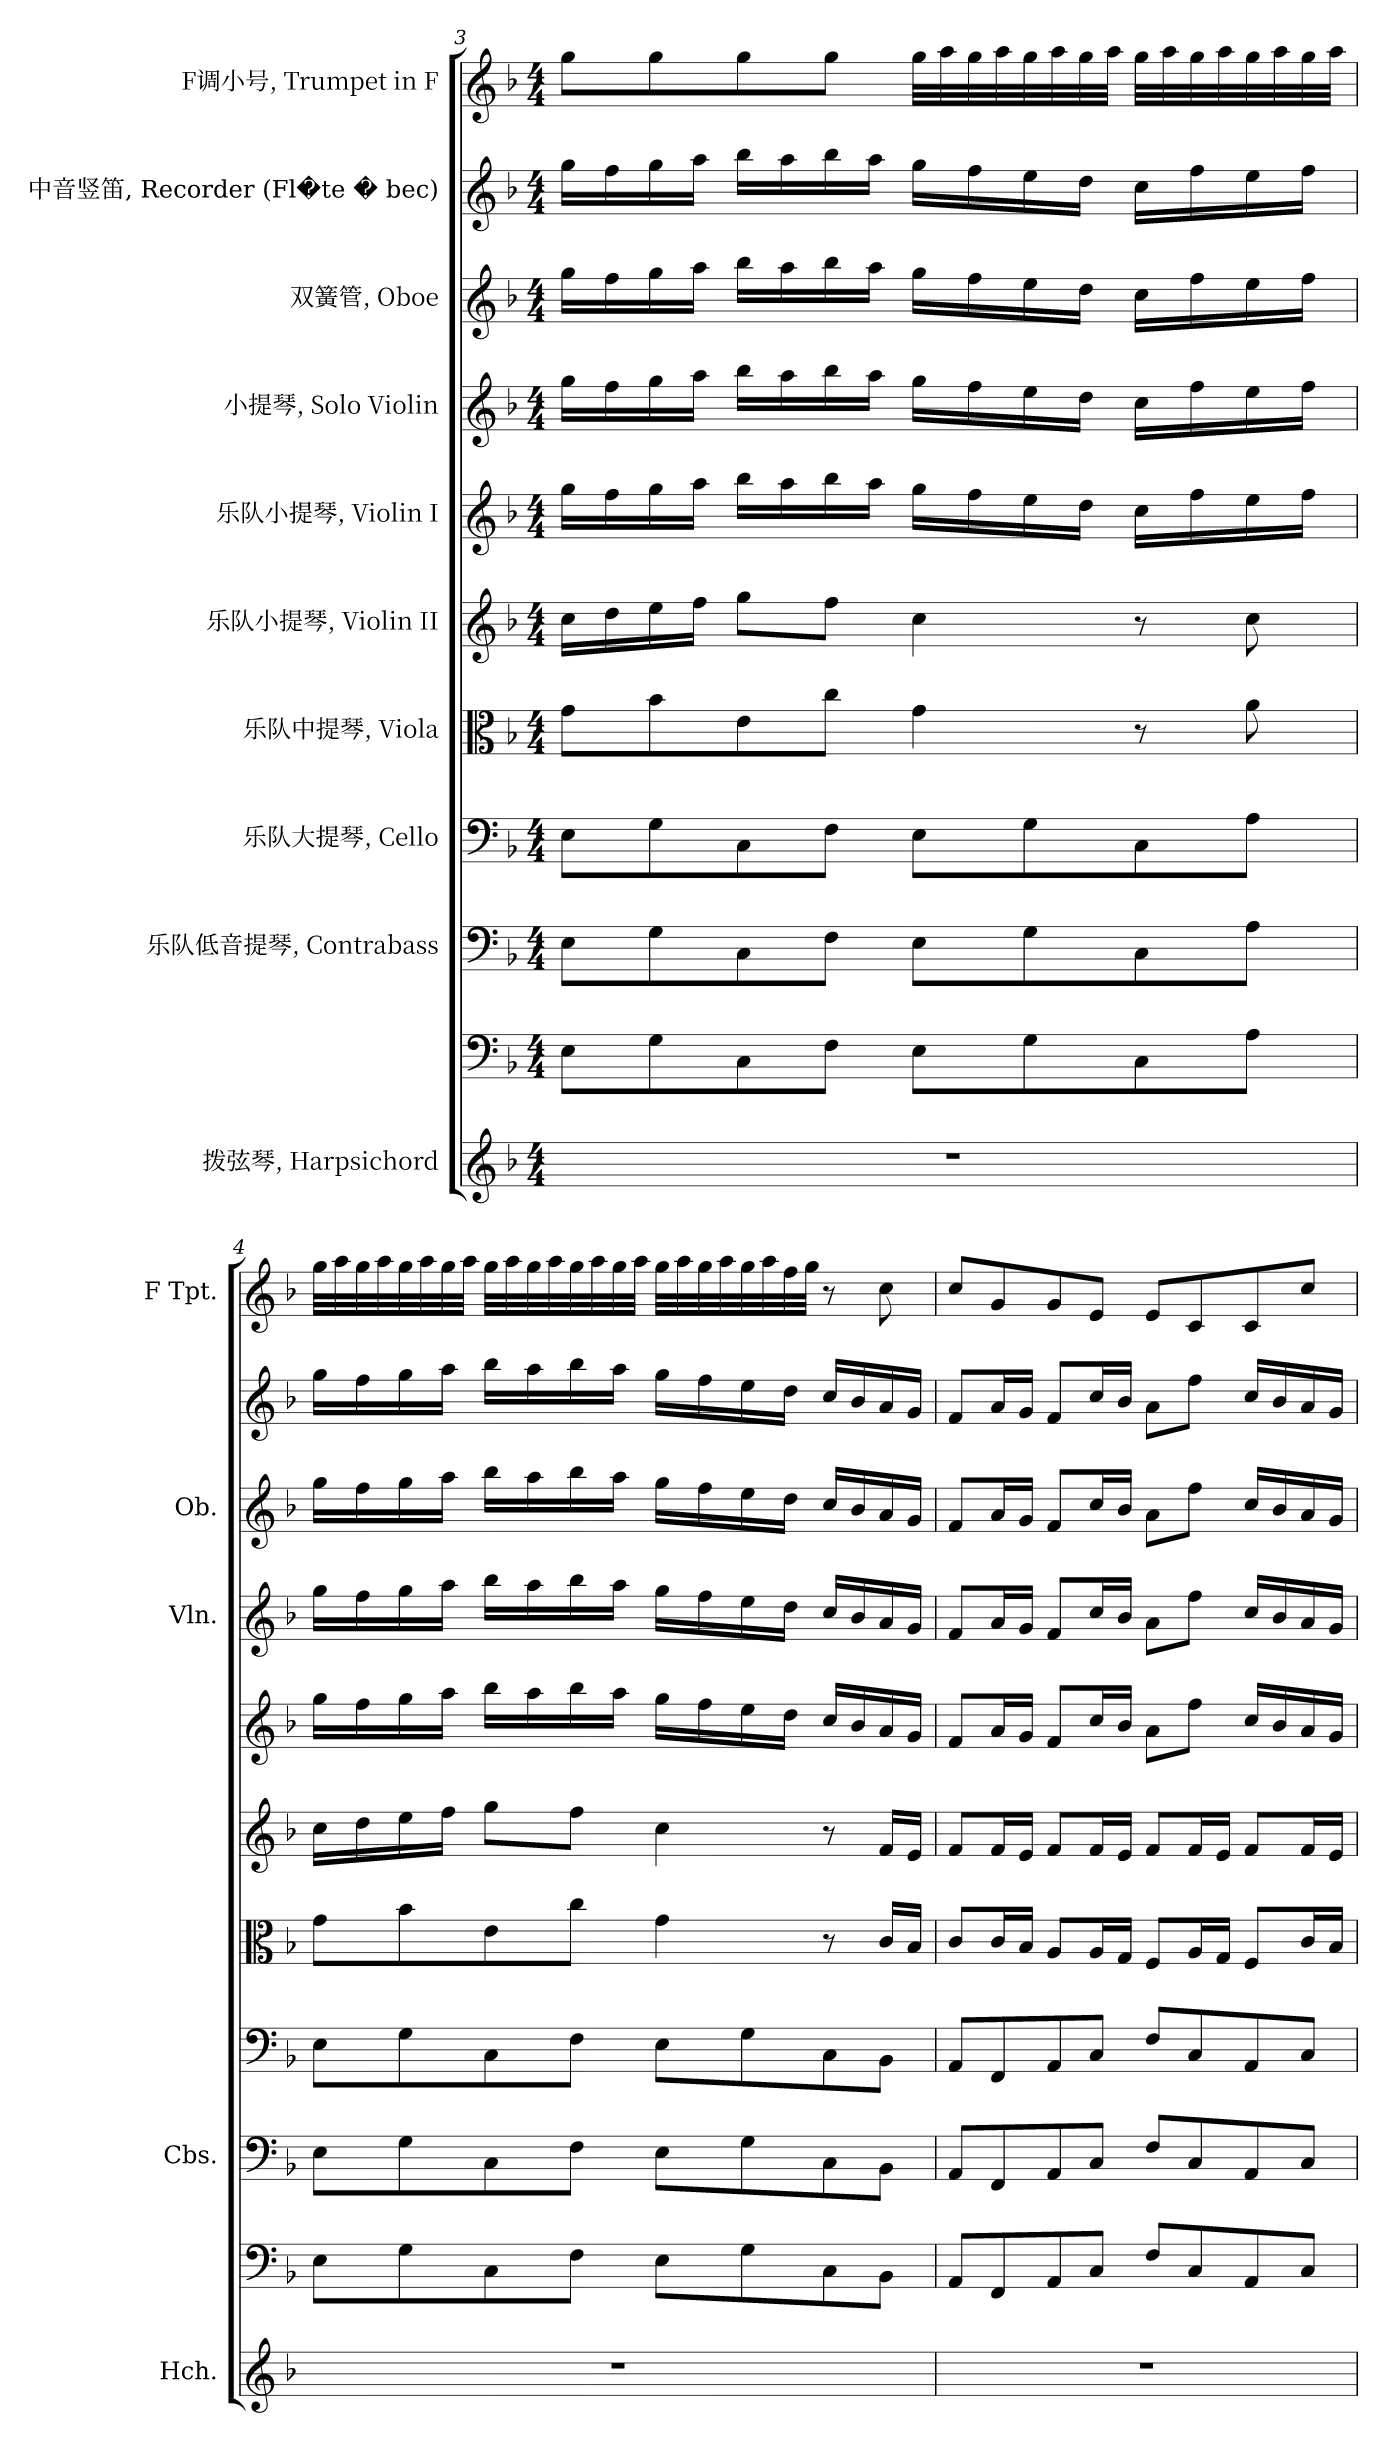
**kern	**kern	**kern	**kern	**kern	**kern	**kern	**kern	**kern	**kern	**kern
*part10	*part10	*part9	*part8	*part7	*part6	*part5	*part4	*part3	*part2	*part1
*staff11	*staff10	*staff9	*staff8	*staff7	*staff6	*staff5	*staff4	*staff3	*staff2	*staff1
*I"拨弦琴, Harpsichord	*	*I"乐队低音提琴, Contrabass	*I"乐队大提琴, Cello	*I"乐队中提琴, Viola	*I"乐队小提琴, Violin II	*I"乐队小提琴, Violin I	*I"小提琴, Solo Violin	*I"双簧管, Oboe	*I"中音竖笛, Recorder (Fl�te � bec)	*I"F调小号, Trumpet in F
*I'Hch.	*	*I'Cbs.	*	*	*	*	*I'Vln.	*I'Ob.	*	*I'F Tpt.
*clefG2	*clefF4	*clefF4	*clefF4	*clefC3	*clefG2	*clefG2	*clefG2	*clefG2	*clefG2	*clefG2
*	*	*ITrd7c12	*	*	*	*	*	*	*	*ITrd1c2
*k[b-]	*k[b-]	*k[b-]	*k[b-]	*k[b-]	*k[b-]	*k[b-]	*k[b-]	*k[b-]	*k[b-]	*k[b-e-a-]
*M4/4	*M4/4	*M4/4	*M4/4	*M4/4	*M4/4	*M4/4	*M4/4	*M4/4	*M4/4	*M4/4
=3	=3	=3	=3	=3	=3	=3	=3	=3	=3	=3
1r	8E\L	8EE\L	8E\L	8g\L	16cc\LL	16gg\LL	16gg\LL	16gg\LL	16gg\LL	8ff\L
.	.	.	.	.	16dd\	16ff\	16ff\	16ff\	16ff\	.
.	8G\	8GG\	8G\	8b-\	16ee\	16gg\	16gg\	16gg\	16gg\	8ff\
.	.	.	.	.	16ff\JJ	16aa\JJ	16aa\JJ	16aa\JJ	16aa\JJ	.
.	8C\	8CC\	8C\	8e\	8gg\L	16bb-\LL	16bb-\LL	16bb-\LL	16bb-\LL	8ff\
.	.	.	.	.	.	16aa\	16aa\	16aa\	16aa\	.
.	8F\J	8FF\J	8F\J	8cc\J	8ff\J	16bb-\	16bb-\	16bb-\	16bb-\	8ff\J
.	.	.	.	.	.	16aa\JJ	16aa\JJ	16aa\JJ	16aa\JJ	.
.	8E\L	8EE\L	8E\L	4g\	4cc\	16gg\LL	16gg\LL	16gg\LL	16gg\LL	32ff\LLL
.	.	.	.	.	.	.	.	.	.	32gg\
.	.	.	.	.	.	16ff\	16ff\	16ff\	16ff\	32ff\
.	.	.	.	.	.	.	.	.	.	32gg\
.	8G\	8GG\	8G\	.	.	16ee\	16ee\	16ee\	16ee\	32ff\
.	.	.	.	.	.	.	.	.	.	32gg\
.	.	.	.	.	.	16dd\JJ	16dd\JJ	16dd\JJ	16dd\JJ	32ff\
.	.	.	.	.	.	.	.	.	.	32gg\JJJ
.	8C\	8CC\	8C\	8r	8r	16cc\LL	16cc\LL	16cc\LL	16cc\LL	32ff\LLL
.	.	.	.	.	.	.	.	.	.	32gg\
.	.	.	.	.	.	16ff\	16ff\	16ff\	16ff\	32ff\
.	.	.	.	.	.	.	.	.	.	32gg\
.	8A\J	8AA\J	8A\J	8a\	8cc\	16ee\	16ee\	16ee\	16ee\	32ff\
.	.	.	.	.	.	.	.	.	.	32gg\
.	.	.	.	.	.	16ff\JJ	16ff\JJ	16ff\JJ	16ff\JJ	32ff\
.	.	.	.	.	.	.	.	.	.	32gg\JJJ
!!LO:PB:g=z
=4	=4	=4	=4	=4	=4	=4	=4	=4	=4	=4
1r	8E\L	8EE\L	8E\L	8g\L	16cc\LL	16gg\LL	16gg\LL	16gg\LL	16gg\LL	32ff\LLL
.	.	.	.	.	.	.	.	.	.	32gg\
.	.	.	.	.	16dd\	16ff\	16ff\	16ff\	16ff\	32ff\
.	.	.	.	.	.	.	.	.	.	32gg\
.	8G\	8GG\	8G\	8b-\	16ee\	16gg\	16gg\	16gg\	16gg\	32ff\
.	.	.	.	.	.	.	.	.	.	32gg\
.	.	.	.	.	16ff\JJ	16aa\JJ	16aa\JJ	16aa\JJ	16aa\JJ	32ff\
.	.	.	.	.	.	.	.	.	.	32gg\JJJ
.	8C\	8CC\	8C\	8e\	8gg\L	16bb-\LL	16bb-\LL	16bb-\LL	16bb-\LL	32ff\LLL
.	.	.	.	.	.	.	.	.	.	32gg\
.	.	.	.	.	.	16aa\	16aa\	16aa\	16aa\	32ff\
.	.	.	.	.	.	.	.	.	.	32gg\
.	8F\J	8FF\J	8F\J	8cc\J	8ff\J	16bb-\	16bb-\	16bb-\	16bb-\	32ff\
.	.	.	.	.	.	.	.	.	.	32gg\
.	.	.	.	.	.	16aa\JJ	16aa\JJ	16aa\JJ	16aa\JJ	32ff\
.	.	.	.	.	.	.	.	.	.	32gg\JJJ
.	8E\L	8EE\L	8E\L	4g\	4cc\	16gg\LL	16gg\LL	16gg\LL	16gg\LL	32ff\LLL
.	.	.	.	.	.	.	.	.	.	32gg\
.	.	.	.	.	.	16ff\	16ff\	16ff\	16ff\	32ff\
.	.	.	.	.	.	.	.	.	.	32gg\
.	8G\	8GG\	8G\	.	.	16ee\	16ee\	16ee\	16ee\	32ff\
.	.	.	.	.	.	.	.	.	.	32gg\
.	.	.	.	.	.	16dd\JJ	16dd\JJ	16dd\JJ	16dd\JJ	32ee-\
.	.	.	.	.	.	.	.	.	.	32ff\JJJ
.	8C\	8CC\	8C\	8r	8r	16cc/LL	16cc/LL	16cc/LL	16cc/LL	8r
.	.	.	.	.	.	16b-/	16b-/	16b-/	16b-/	.
.	8BB-\J	8BBB-\J	8BB-\J	16c/LL	16f/LL	16a/	16a/	16a/	16a/	8b-\
.	.	.	.	16B-/JJ	16e/JJ	16g/JJ	16g/JJ	16g/JJ	16g/JJ	.
=5	=5	=5	=5	=5	=5	=5	=5	=5	=5	=5
1r	8AA/L	8AAA/L	8AA/L	8c/L	8f/L	8f/L	8f/L	8f/L	8f/L	8b-/L
.	8FF/	8FFF/	8FF/	16c/L	16f/L	16a/L	16a/L	16a/L	16a/L	8f/
.	.	.	.	16B-/JJ	16e/JJ	16g/JJ	16g/JJ	16g/JJ	16g/JJ	.
.	8AA/	8AAA/	8AA/	8A/L	8f/L	8f/L	8f/L	8f/L	8f/L	8f/
.	8C/J	8CC/J	8C/J	16A/L	16f/L	16cc/L	16cc/L	16cc/L	16cc/L	8d/J
.	.	.	.	16G/JJ	16e/JJ	16b-/JJ	16b-/JJ	16b-/JJ	16b-/JJ	.
.	8F/L	8FF/L	8F/L	8F/L	8f/L	8a\L	8a\L	8a\L	8a\L	8d/L
.	8C/	8CC/	8C/	16A/L	16f/L	8ff\J	8ff\J	8ff\J	8ff\J	8B-/
.	.	.	.	16G/JJ	16e/JJ	.	.	.	.	.
.	8AA/	8AAA/	8AA/	8F/L	8f/L	16cc/LL	16cc/LL	16cc/LL	16cc/LL	8B-/
.	.	.	.	.	.	16b-/	16b-/	16b-/	16b-/	.
.	8C/J	8CC/J	8C/J	16c/L	16f/L	16a/	16a/	16a/	16a/	8b-/J
.	.	.	.	16B-/JJ	16e/JJ	16g/JJ	16g/JJ	16g/JJ	16g/JJ	.
=	=	=	=	=	=	=	=	=	=	=
*-	*-	*-	*-	*-	*-	*-	*-	*-	*-	*-
